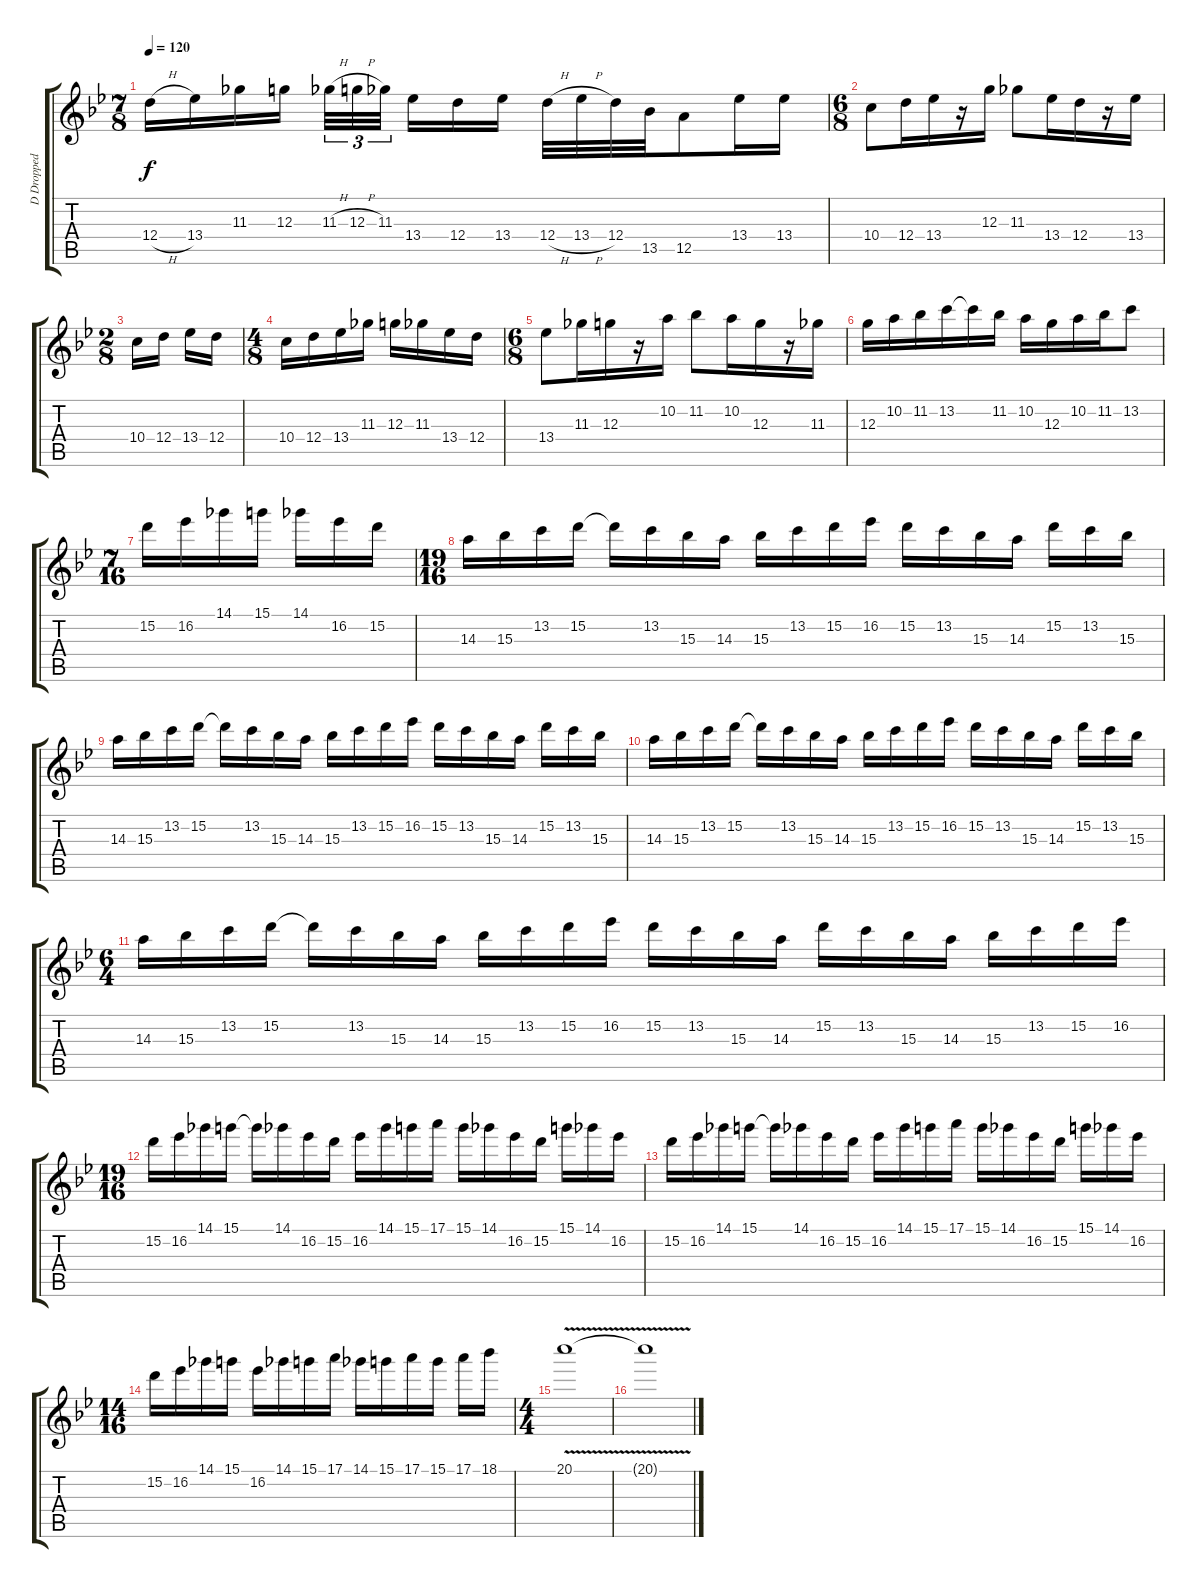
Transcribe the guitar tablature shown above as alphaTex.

\track ("D Dropped Guitar - John Petrucci" "D Dropped ") {instrument acousticguitarsteel}
\staff {score tabs}
\tuning (E4 B3 G3 D3 A2 D2) {hide}
\ts (7 8)
\tempo 120
\clef g2
\ks bb
12.4{h}.16{dy f} 13.4.16 11.3.16 12.3.16 11.3{h}.32{tu (3 2)} 12.3{h}.32{tu (3 2)} 11.3.32{tu (3 2) beam splitsecondary} 13.4.16 12.4.16 13.4.16 12.4{h}.32 13.4{h}.32 12.4.32 13.5.32 12.5.8 13.4.16 13.4.16 |
\ts (6 8)
10.4.8 12.4.16 13.4.16 r.16 12.3.16 11.3.8 13.4.16 12.4.16 r.16 13.4.16 |
\ts (2 8)
10.4.16 12.4.16 13.4.16 12.4.16 |
\ts (4 8)
10.4.16 12.4.16 13.4.16 11.3.16 12.3.16 11.3.16 13.4.16 12.4.16 |
\ts (6 8)
13.4.8 11.3.16 12.3.16 r.16 10.2.16 11.2.8 10.2.16 12.3.16 r.16 11.3.16 |
12.3.16 10.2.16 11.2.16 13.2.16 13.2{t}.16 11.2.16 10.2.16 12.3.16 10.2.16 11.2.16 13.2.8 |
\ts (7 16)
15.2.16 16.2.16 14.1.16 15.1.16 14.1.16 16.2.16 15.2.16 |
\ts (19 16)
14.3.16 15.3.16 13.2.16 15.2.16 15.2{t}.16 13.2.16 15.3.16 14.3.16 15.3.16 13.2.16 15.2.16 16.2.16 15.2.16 13.2.16 15.3.16 14.3.16 15.2.16 13.2.16 15.3.16 |
14.3.16 15.3.16 13.2.16 15.2.16 15.2{t}.16 13.2.16 15.3.16 14.3.16 15.3.16 13.2.16 15.2.16 16.2.16 15.2.16 13.2.16 15.3.16 14.3.16 15.2.16 13.2.16 15.3.16 |
14.3.16 15.3.16 13.2.16 15.2.16 15.2{t}.16 13.2.16 15.3.16 14.3.16 15.3.16 13.2.16 15.2.16 16.2.16 15.2.16 13.2.16 15.3.16 14.3.16 15.2.16 13.2.16 15.3.16 |
\ts (6 4)
14.3.16 15.3.16 13.2.16 15.2.16 15.2{t}.16 13.2.16 15.3.16 14.3.16 15.3.16 13.2.16 15.2.16 16.2.16 15.2.16 13.2.16 15.3.16 14.3.16 15.2.16 13.2.16 15.3.16 14.3.16 15.3.16 13.2.16 15.2.16 16.2.16 |
\ts (19 16)
15.2.16 16.2.16 14.1.16 15.1.16 15.1{t}.16 14.1.16 16.2.16 15.2.16 16.2.16 14.1.16 15.1.16 17.1.16 15.1.16 14.1.16 16.2.16 15.2.16 15.1.16 14.1.16 16.2.16 |
15.2.16 16.2.16 14.1.16 15.1.16 15.1{t}.16 14.1.16 16.2.16 15.2.16 16.2.16 14.1.16 15.1.16 17.1.16 15.1.16 14.1.16 16.2.16 15.2.16 15.1.16 14.1.16 16.2.16 |
\ts (14 16)
15.2.16 16.2.16 14.1.16 15.1.16 16.2.16 14.1.16 15.1.16 17.1.16 14.1.16 15.1.16 17.1.16 15.1.16 17.1.16 18.1.16 |
\ts (4 4)
20.1{v}.1 |
20.1{t}.1
